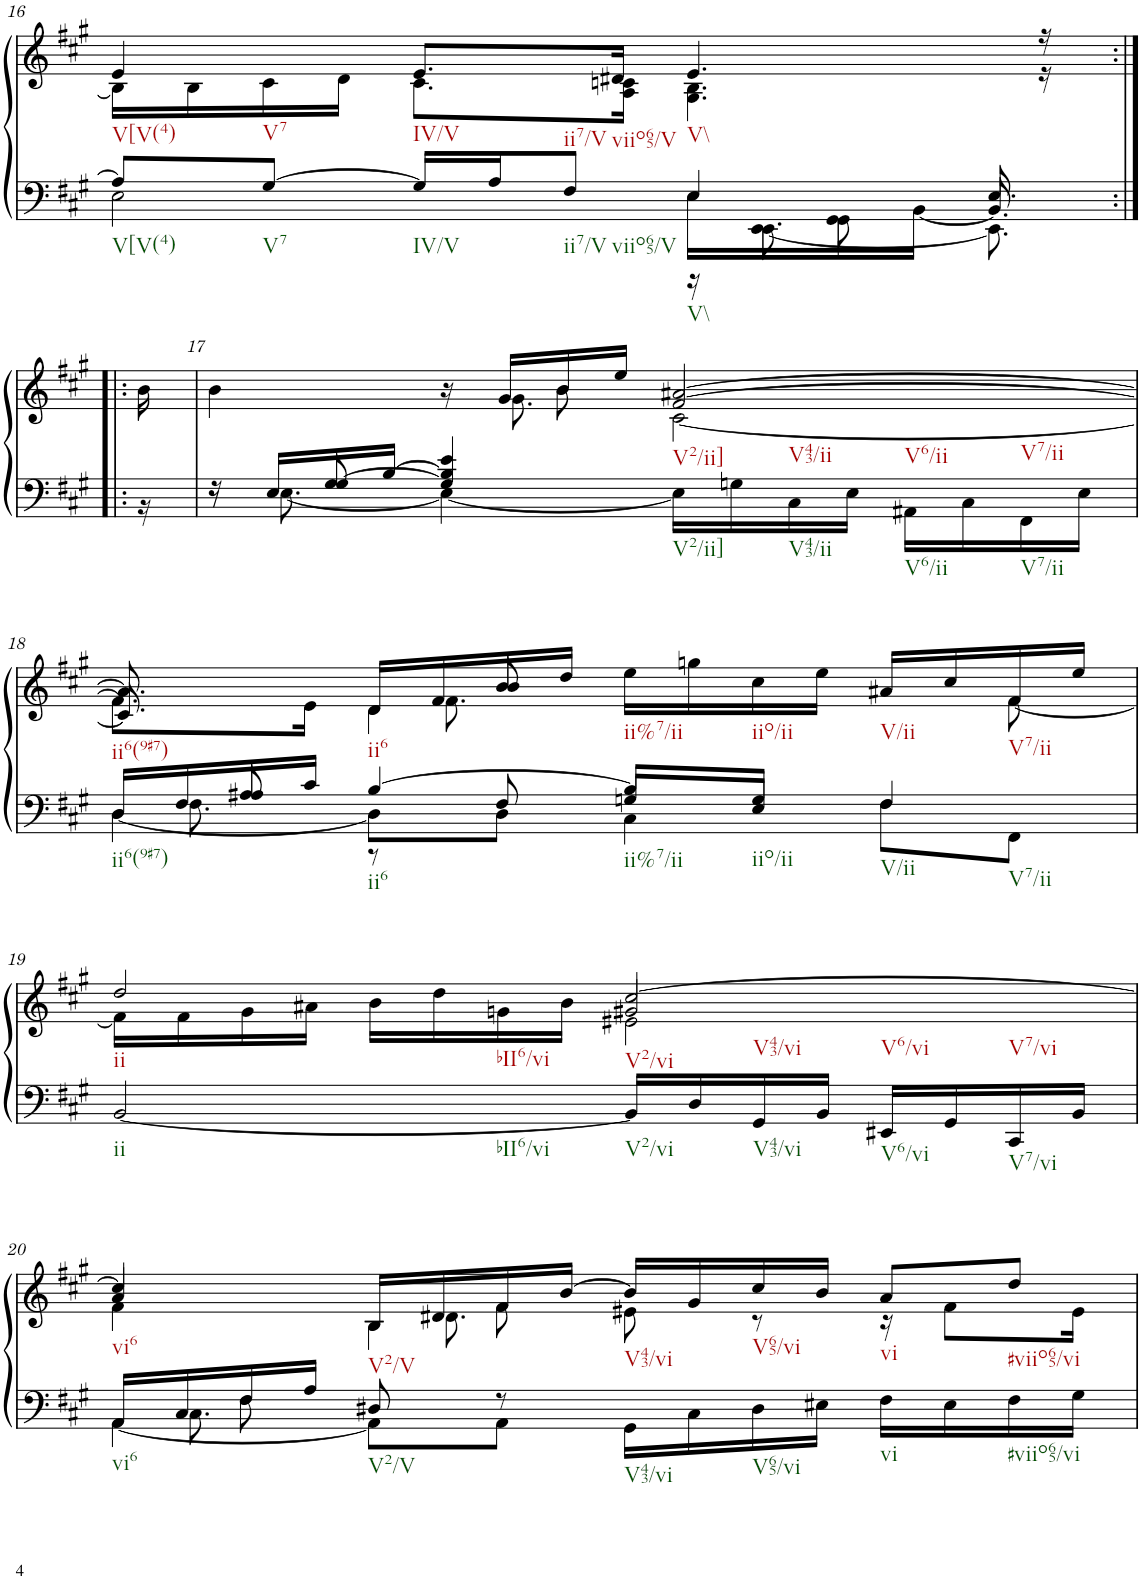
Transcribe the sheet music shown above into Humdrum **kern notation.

**kern	**kern
*part1	*part1
*staff2	*staff1
*I"unbenannt1	*
!!LO:PB:g=z
*clefF4	*clefG2
*k[f#c#g#]	*k[f#c#g#]
*M4/4	*M4/4
=16	=16
*^	*^
*	*^	*	*
*	*	*^	*	*
8A/L]	2E\	8ryy	2ryy	4e/	16B\LL]
.	.	.	.	.	16B\
[8G#/J	.	16ryy@	.	.	16c#\
.	.	16ryy@	.	.	16d\JJ
16G#/LL]	.	16ryy@	.	8.e/L	8.c#\L
16A/J	.	16ryy@	.	.	.
8F#/J	.	16ryy@	.	.	.
.	.	16ryy@	.	16d#X/Jk	16A\ 16cn\Jk
4E/	16E\LL	16ryy@	16r	4.e/	4.G#\ 4.B\
.	16EE\	16ryy@	[8.EE\	.	.
.	16GG#\	8GG#\	.	.	.
.	[16BB\JJ	.	.	.	.
8.E/	8.BB/]	8.ryy	8.EE\]	.	.
.	.	.	.	16r	16r
*	*v	*v	*v	*	*
*	*	*v	*v
!!LO:LB:g=z
=16X1:|!|:	=16X1:|!|:	=16X1:|!|:
16ryy	16r	16b\
=17	=17	=17
*^	*	*^
*	*	*^	*	*^
16r	16ryy	8r	4ryy	4b\	4.ryy	16ryy
*	*	*	*	*	*v	*v
16E/LL	[8.E\	.	.	.	.
16G#/	.	[8G#/	.	.	.
[16B/JJ	.	.	.	.	.
4B/]	4E\_	4G#/]	4e/	16r	.
*	*	*	*	*	*^
.	.	.	.	16g#/LL	.	8.g#\
.	.	.	.	16b/	8b\	.
.	.	.	.	16ee/JJ	.	.
2ryy	16E\LL]	2ryy	2ryy	[2a#X/	[2f#/	[2c#\
.	16Gn\	.	.	.	.	.
.	16C#\	.	.	.	.	.
.	16E\JJ	.	.	.	.	.
.	16AA#X\LL	.	.	.	.	.
.	16C#\	.	.	.	.	.
.	16FF#\	.	.	.	.	.
.	16E\JJ	.	.	.	.	.
!!LO:LB:g=z
=18	=18	=18	=18	=18	=18	=18
*	*	*	*	*	*	*^
16D/LL	[4D\	8ryy	16ryy	8.a#/]	8.f#\L]	8.c#/]	16ryy
*	*	*	*	*	*	*v	*v
16F#/	.	.	8.F#\	.	.	.
16A#X/	.	8A#/	.	.	.	.
16c#/JJ	.	.	.	16ryy	16e\Jk	8.ryy
[4B/	8D\L]	8r	2.ryy	16d/LL	4d\	.
*	*	*	*	*	*	*^
.	.	.	.	16f#/	.	.	8.f#\
.	8D\J	8F#/	.	16b/	.	8b/	.
.	.	.	.	16dd/JJ	.	.	.
8B/L]	4C#\	8Gn/L	.	16ee\LL	4.ryy	2ryy	2ryy
.	.	.	.	16ggn\	.	.	.
8G/J	.	8E/J	.	16cc#\	.	.	.
.	.	.	.	16ee\JJ	.	.	.
4F#/	8F#\L	4ryy	.	16a#X/LL	.	.	.
.	.	.	.	16cc#/	.	.	.
.	8FF#\J	.	.	16f#/	[8f#\	.	.
.	.	.	.	16ee/JJ	.	.	.
*v	*v	*v	*v	*	*	*	*
*	*	*	*v	*v
!!LO:LB:g=z
=19	=19	=19	=19
[2BB/	2dd/	16f#\LL]	2ryy
.	.	16f#\	.
.	.	16g#\	.
.	.	16a#X\JJ	.
.	.	16b\LL	.
.	.	16dd\	.
.	.	16gn\	.
.	.	16b\JJ	.
16BB/LL]	[2cc#/	2g#X/	2e#X\
16D/	.	.	.
16GG#/	.	.	.
16BB/JJ	.	.	.
16EE#X/LL	.	.	.
16GG#/	.	.	.
16CC#/	.	.	.
16BB/JJ	.	.	.
!!LO:LB:g=z
=20	=20	=20	=20
*^	*	*	*^
*	*^	*	*	*	*
*	*	*^	*	*	*	*
16AA/LL	[4AA\	8ryy	16ryy	4cc#/]	4a/	4f#\	16ryy
*	*	*	*	*	*	*v	*v
16C#/	.	.	8.C#\	.	.	.
16F#/	.	8F#\	.	.	.	.
16A/JJ	.	.	.	.	.	.
8D#X/	8AA\L]	2.ryy	2.ryy	16B/LL	4B\	8ryy
*	*	*	*	*	*	*^
.	.	.	.	16d#X/	.	.	8.d#\
8r	8AA\J	.	.	16f#/	.	8f#\	.
.	.	.	.	[16b/JJ	.	.	.
16GG#\LL	2ryy	.	.	16b/LL]	8e#X\	2ryy	2ryy
16C#\	.	.	.	16g#/	.	.	.
16D#\	.	.	.	16cc#/	8r	.	.
16E#X\JJ	.	.	.	16b/JJ	.	.	.
16F#\LL	.	.	.	8a/L	16r	.	.
16E#\	.	.	.	.	8f#\L	.	.
16F#\	.	.	.	8dd/J	.	.	.
16G#\JJ	.	.	.	.	16e#\Jk	.	.
*v	*v	*v	*v	*	*	*	*
*	*v	*v	*v	*v
=	=
*-	*-
